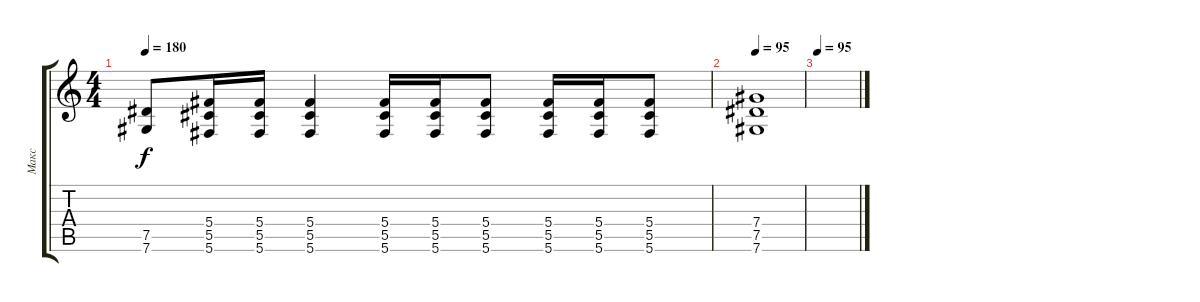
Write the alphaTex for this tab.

\track ("Макс" "Макс") {instrument overdrivenguitar}
\staff {score tabs}
\tuning (Eb4 Bb3 Gb3 Db3 Ab2 Db2) {hide}
\ts (4 4)
\tempo 180
\clef g2
\ks c
(7.5{t} 7.6{t}).8{dy f} (5.4 5.5 5.6).16 (5.4 5.5 5.6).16 (5.4 5.5 5.6).4 (5.4 5.5 5.6).16 (5.4 5.5 5.6).16 (5.4 5.5 5.6).8 (5.4 5.5 5.6).16 (5.4 5.5 5.6).16 (5.4 5.5 5.6).8 |
\tempo 95
(7.4 7.5 7.6).1 |
\tempo 95
